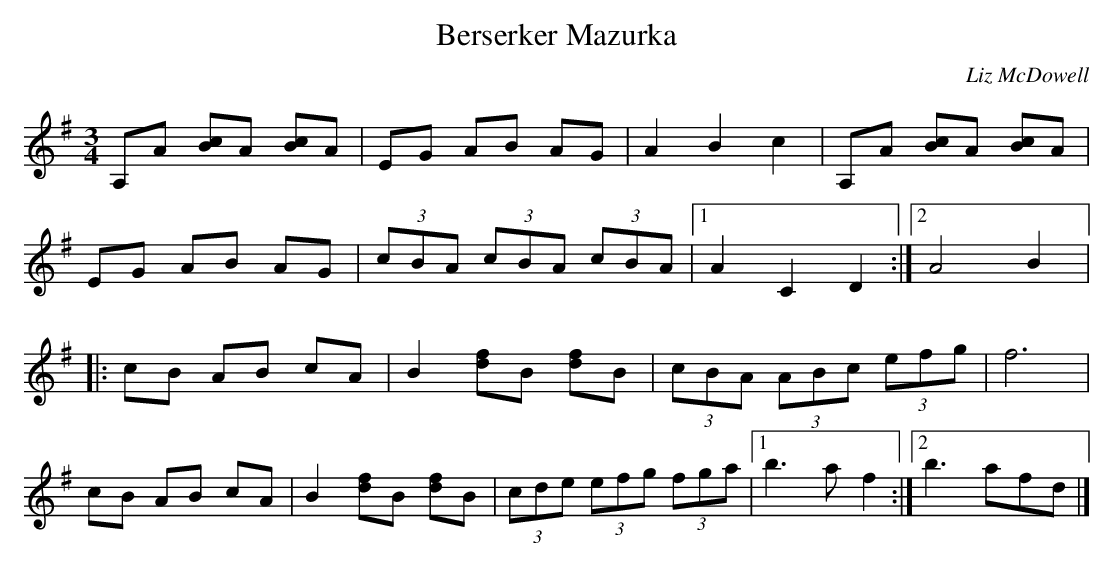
X:1
T:Berserker Mazurka
C:Liz McDowell
M:3/4
L:1/8
K:G
A,A [Bc]A [Bc]A | EG AB AG | A2B2c2 | A,A [Bc]A [Bc]A |
EG AB AG | (3cBA (3cBA (3cBA |1 A2C2D2 :|2 A4B2 |:
cB AB cA | B2 [df]B [df]B | (3cBA (3ABc (3efg | f6 |
cB AB cA | B2 [df]B [df]B | (3cde (3efg (3fga |1 b3af2 :|2 b3 afd |]
